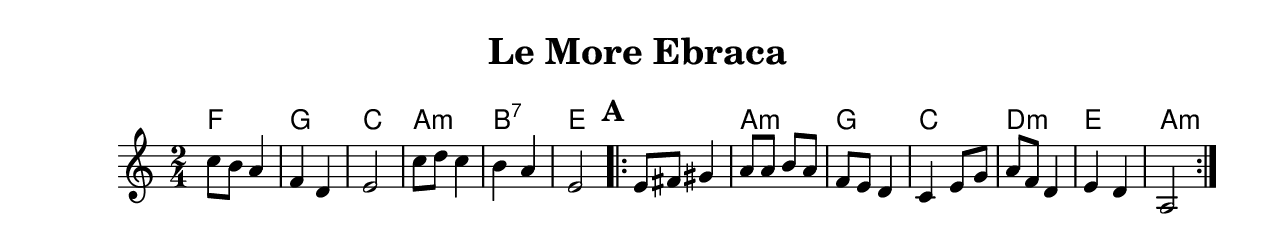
\version "2.18.0"
\include "english.ly"
\paper{
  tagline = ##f
  print-all-headers = ##t
  #(set-paper-size "letter")
}
date = #(strftime "%d-%m-%Y" (localtime (current-time)))

%\markup{ \italic{ " Updated " \date  }  }

%\markup{ Got something to say? }

%#################################### Melody ########################
melody = \relative c'' {
  \clef treble
  \key a \minor
  \time 2/4
  \set Score.markFormatter = #format-mark-box-alphabet

  %\partial 16*3 a16 d f   %lead in notes

  c8  b a4
  f4 d
  e2
  c'8 d c4|
  b4 a
  e2

  \repeat volta 2{
  \mark \default
    e8 fs gs4
    a8  a b [a]
    f8 e d4
    c4 e8 g

    a8 f d4
    e4 d
    a2

  }
  % \alternative { { }{ } }

}
%################################# Lyrics #####################
%\addlyrics{  }
%################################# Chords #######################
harmonies = \chordmode {
  f2
  g2
  c2
  a2:m
  b2:7
  e2
  %b
  e2
  a2:m
  g2
  c2
  d2:m
  e2
  a2:m

}

\score {
  <<
    \new ChordNames {
      \set chordChanges = ##t
      \harmonies
    }
    \new Staff
    \melody
  >>
  \header{
    title= "Le More Ebraca"
    subtitle=""
    composer= ""
    instrument =""
    arranger= ""
  }
  \layout{indent = 1.0\cm}
  \midi {
    \tempo 4 = 120

    % \midi { }
  }
}
%{
% more verses:
\markup{}
\markup {
  \fill-line {
    \hspace #0.1 % distance from left margin
    \column {
      \line { "1."
        \column {
          ""
        }
      }
      \hspace #0.2 % vertical distance between verses
      \line { "2."
        \column {
         ""
        }
      }
    }
    \hspace #0.1  % horiz. distance between columns
    \column {
      \line { "3."
        \column {
          ""
        }
      }
      \hspace #0.2 % distance between verses
      \line { "4."
        \column {
         ""
        }
      }
    }
    \hspace #0.1 % distance to right margin
  }
}

%}
